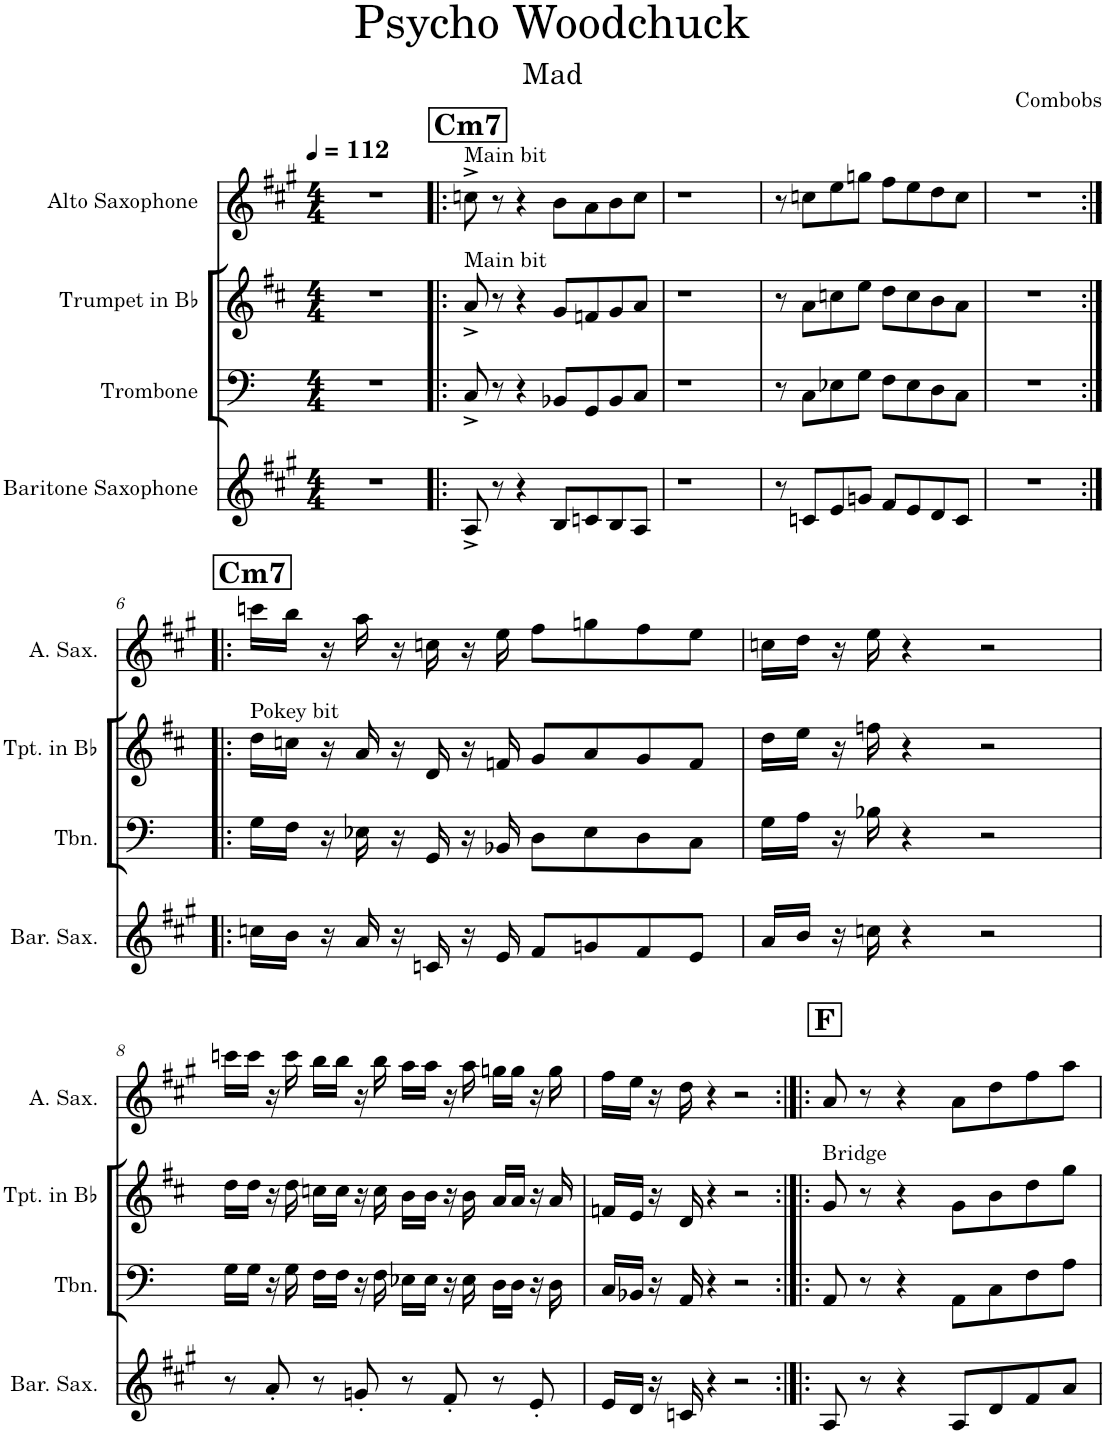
**kern	**kern	**kern	**kern
*part4	*part3	*part2	*part1
*staff4	*staff3	*staff2	*staff1
*I"Baritone Saxophone	*I"Trombone	*I"Trumpet in Bb	*I"Alto Saxophone
*I'Bar. Sax.	*I'Tbn.	*I'Tpt. in Bb	*I'A. Sax.
*clefG2	*clefF4	*clefG2	*clefG2
*Trd12c21	*	*Trd1c2	*Trd5c9
*k[f#c#g#]	*k[]	*k[f#c#]	*k[f#c#g#]
*M4/4	*M4/4	*M4/4	*M4/4
*MM112	*MM112	*MM112	*MM112
=1	=1	=1	=1
1r	1r	1r	1r
!!LO:REH:place=s1:a:B:cj:fs=14:t=Cm7
=2!|:	=2!|:	=2!|:	=2!|:
!	!	!	!LO:TX:a:t=Main bit
!	!	!LO:TX:a:t=Main bit	!
8A^/	8C^/	8a^/	8ccn^\
8r	8r	8r	8r
4r	4r	4r	4r
8B/L	8BB-X/L	8g/L	8b\L
8cn/	8GG/	8fn/	8a\
8B/	8BB-/	8g/	8b\
8A/J	8C/J	8a/J	8cc\J
=3	=3	=3	=3
1r	1r	1r	1r
=4	=4	=4	=4
8r	8r	8r	8r
8cn/L	8C\L	8a\L	8ccn\L
8e/	8E-X\	8ccn\	8ee\
8gn/J	8G\J	8ee\J	8ggn\J
8f#/L	8F\L	8dd\L	8ff#\L
8e/	8E-\	8cc\	8ee\
8d/	8D\	8b\	8dd\
8c/J	8C\J	8a\J	8cc\J
=5	=5	=5	=5
1r	1r	1r	1r
!!LO:LB:g=z
!!LO:REH:place=s1:a:B:cj:fs=14:t=Cm7
=6:|!|:	=6:|!|:	=6:|!|:	=6:|!|:
!	!	!LO:TX:a:t=Pokey bit	!
16ccn\LL	16G\LL	16dd\LL	16cccn\LL
16b\JJ	16F\JJ	16ccn\JJ	16bb\JJ
16r	16r	16r	16r
16a/	16E-X\	16a/	16aa\
16r	16r	16r	16r
16cn/	16GG/	16d/	16ccn\
16r	16r	16r	16r
16e/	16BB-X/	16fn/	16ee\
8f#/L	8D\L	8g/L	8ff#\L
8gn/	8E-\	8a/	8ggn\
8f#/	8D\	8g/	8ff#\
8e/J	8C\J	8f/J	8ee\J
=7	=7	=7	=7
16a/LL	16G\LL	16dd\LL	16ccn\LL
16b/JJ	16A\JJ	16ee\JJ	16dd\JJ
16r	16r	16r	16r
16ccn\	16B-X\	16ffn\	16ee\
4r	4r	4r	4r
2r	2r	2r	2r
!!LO:LB:g=z
=8	=8	=8	=8
8r	16G\LL	16dd\LL	16cccn\LL
.	16G\JJ	16dd\JJ	16ccc\JJ
8a'/	16r	16r	16r
.	16G\	16dd\	16ccc\
8r	16F\LL	16ccn\LL	16bb\LL
.	16F\JJ	16cc\JJ	16bb\JJ
8gn'/	16r	16r	16r
.	16F\	16cc\	16bb\
8r	16E-X\LL	16b\LL	16aa\LL
.	16E-\JJ	16b\JJ	16aa\JJ
8f#'/	16r	16r	16r
.	16E-\	16b\	16aa\
8r	16D\LL	16a/LL	16ggn\LL
.	16D\JJ	16a/JJ	16gg\JJ
8e'/	16r	16r	16r
.	16D\	16a/	16gg\
=9	=9	=9	=9
16e/LL	16C/LL	16fn/LL	16ff#\LL
16d/JJ	16BB-X/JJ	16e/JJ	16ee\JJ
16r	16r	16r	16r
16cn/	16AA/	16d/	16dd\
4r	4r	4r	4r
2r	2r	2r	2r
!!LO:REH:place=s1:a:B:cj:fs=14:t=F
=10:|!|:	=10:|!|:	=10:|!|:	=10:|!|:
!	!	!LO:TX:a:t=Bridge	!
8A/	8AA/	8g/	8a/
8r	8r	8r	8r
4r	4r	4r	4r
8A/L	8AA\L	8g\L	8a\L
8d/	8C\	8b\	8dd\
8f#/	8F\	8dd\	8ff#\
8a/J	8A\J	8gg\J	8aa\J
=	=	=	=
*-	*-	*-	*-
